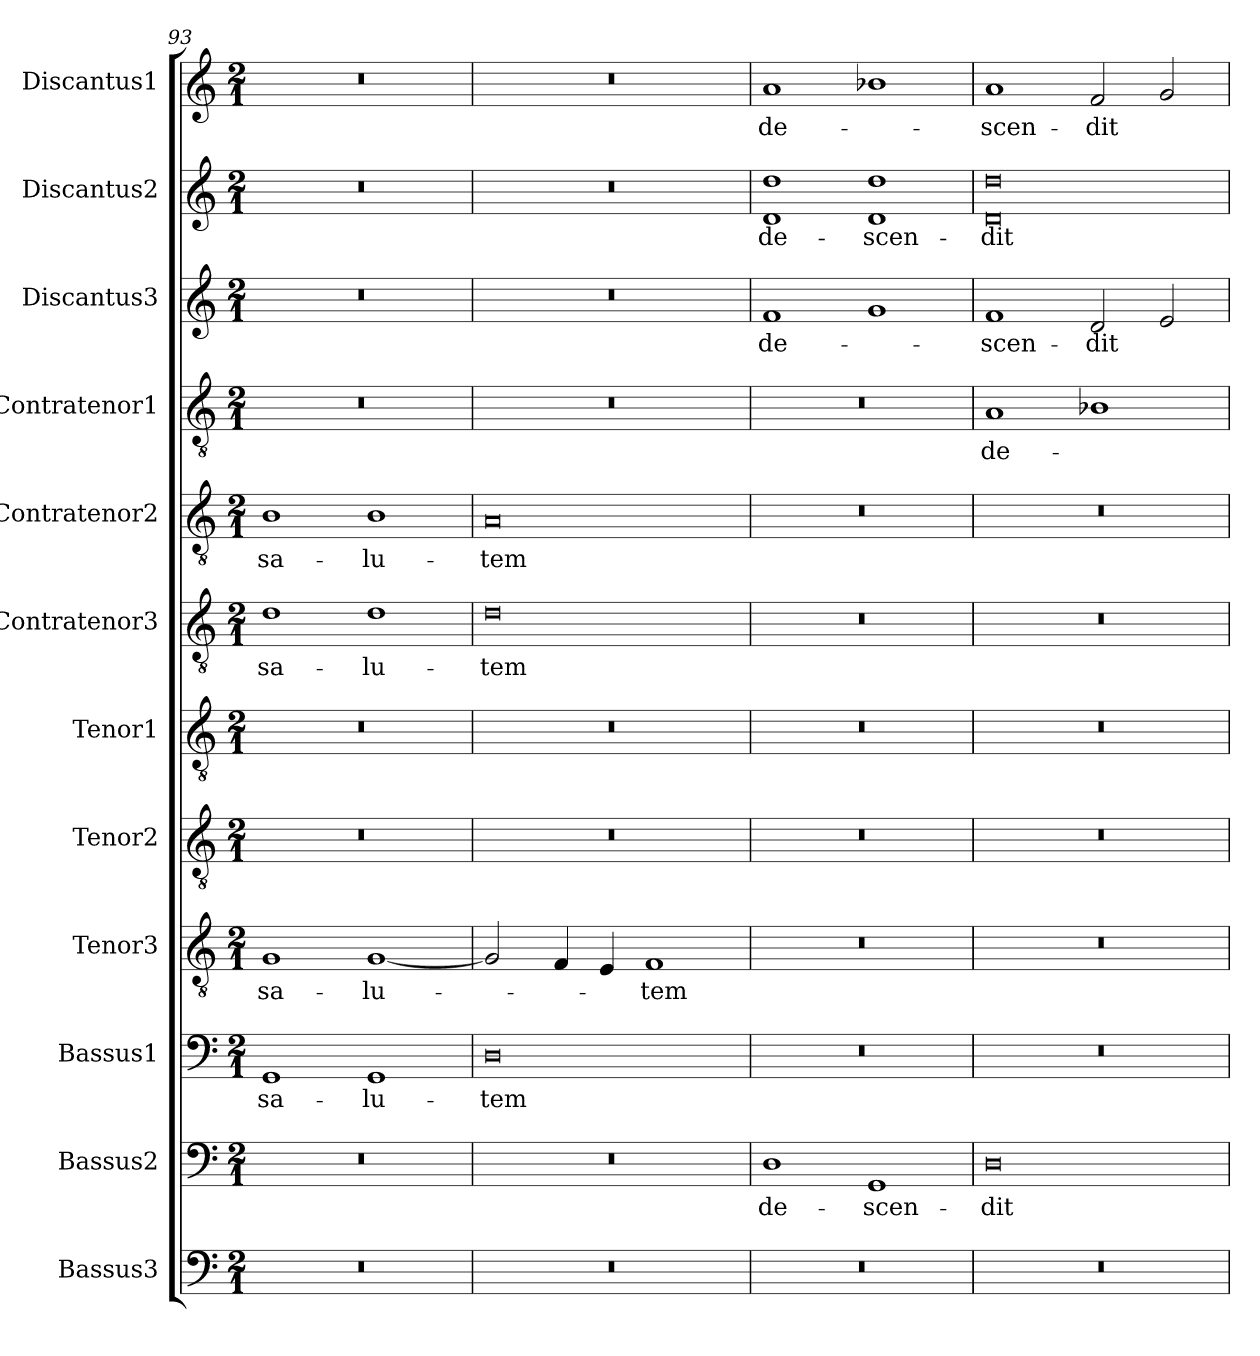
**kern	**kern	**text	**kern	**text	**kern	**text	**kern	**kern	**kern	**text	**kern	**text	**kern	**text	**kern	**text	**kern	**text	**kern	**text
*part12	*part11	*part11	*part10	*part10	*part9	*part9	*part8	*part7	*part6	*part6	*part5	*part5	*part4	*part4	*part3	*part3	*part2	*part2	*part1	*part1
*staff12	*staff11	*staff11	*staff10	*staff10	*staff9	*staff9	*staff8	*staff7	*staff6	*staff6	*staff5	*staff5	*staff4	*staff4	*staff3	*staff3	*staff2	*staff2	*staff1	*staff1
*I"Bassus3	*I"Bassus2	*	*I"Bassus1	*	*I"Tenor3	*	*I"Tenor2	*I"Tenor1	*I"Contratenor3	*	*I"Contratenor2	*	*I"Contratenor1	*	*I"Discantus3	*	*I"Discantus2	*	*I"Discantus1	*
*I'B3	*I'B2	*	*I'B1	*	*I'T3	*	*I'T2	*I'T1	*I'Ct3	*	*I'Ct2	*	*I'Ct1	*	*I'D3	*	*I'D2	*	*I'D1	*
*clefF4	*clefF4	*	*clefF4	*	*clefGv2	*	*clefGv2	*clefGv2	*clefGv2	*	*clefGv2	*	*clefGv2	*	*clefG2	*	*clefG2	*	*clefG2	*
*k[]	*k[]	*	*k[]	*	*k[]	*	*k[]	*k[]	*k[]	*	*k[]	*	*k[]	*	*k[]	*	*k[]	*	*k[]	*
*M2/1	*M2/1	*	*M2/1	*	*M2/1	*	*M2/1	*M2/1	*M2/1	*	*M2/1	*	*M2/1	*	*M2/1	*	*M2/1	*	*M2/1	*
=93	=93	=93	=93	=93	=93	=93	=93	=93	=93	=93	=93	=93	=93	=93	=93	=93	=93	=93	=93	=93
0r	0r	.	1GG/	sa-	1G/	sa-	0r	0r	1d\	sa-	1B\	sa-	0r	.	0r	.	0r	.	0r	.
.	.	.	1GG/	-lu-	[1G/	-lu-	.	.	1d\	-lu-	1B\	-lu-	.	.	.	.	.	.	.	.
=94	=94	=94	=94	=94	=94	=94	=94	=94	=94	=94	=94	=94	=94	=94	=94	=94	=94	=94	=94	=94
0r	0r	.	0D\	-tem	2G/]	.	0r	0r	0d\	-tem	0A/	-tem	0r	.	0r	.	0r	.	0r	.
.	.	.	.	.	4F/	.	.	.	.	.	.	.	.	.	.	.	.	.	.	.
.	.	.	.	.	4E/	.	.	.	.	.	.	.	.	.	.	.	.	.	.	.
.	.	.	.	.	1F/	-tem	.	.	.	.	.	.	.	.	.	.	.	.	.	.
=95	=95	=95	=95	=95	=95	=95	=95	=95	=95	=95	=95	=95	=95	=95	=95	=95	=95	=95	=95	=95
0r	1D\	de-	0r	.	0r	.	0r	0r	0r	.	0r	.	0r	.	1f/	de-	1d\ 1dd\	de-	1a/	de-
.	1GG/	-scen-	.	.	.	.	.	.	.	.	.	.	.	.	1g/	.	1d\ 1dd\	-scen-	1b-X\	.
=96	=96	=96	=96	=96	=96	=96	=96	=96	=96	=96	=96	=96	=96	=96	=96	=96	=96	=96	=96	=96
0r	0D\	-dit	0r	.	0r	.	0r	0r	0r	.	0r	.	1A/	de-	1f/	-scen-	0d\ 0dd\	-dit	1a/	-scen-
.	.	.	.	.	.	.	.	.	.	.	.	.	1B-X\	.	2d/	-dit	.	.	2f/	-dit
.	.	.	.	.	.	.	.	.	.	.	.	.	.	.	2e/	.	.	.	2g/	.
=	=	=	=	=	=	=	=	=	=	=	=	=	=	=	=	=	=	=	=	=
*-	*-	*-	*-	*-	*-	*-	*-	*-	*-	*-	*-	*-	*-	*-	*-	*-	*-	*-	*-	*-
